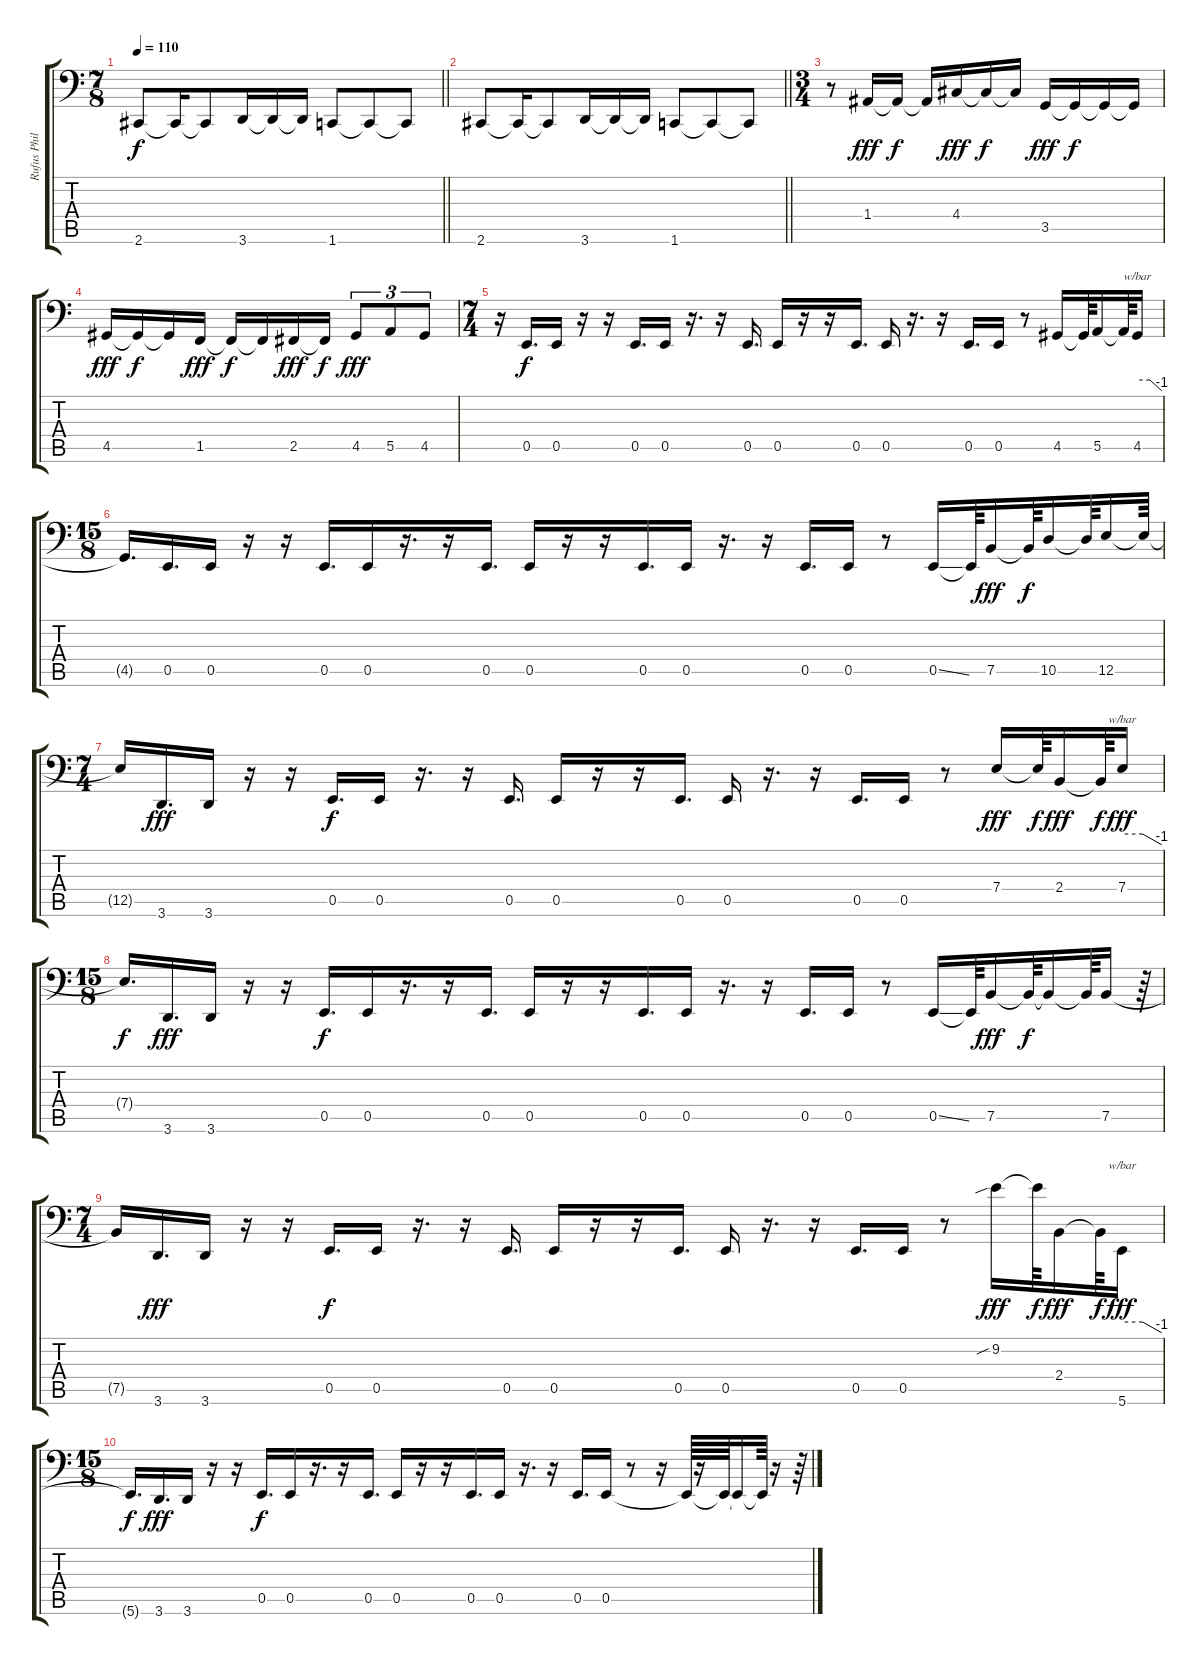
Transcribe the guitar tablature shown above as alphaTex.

\track ("Rufus Philpot" "Rufus Phil") {instrument electricbasspick}
\staff {score tabs}
\tuning (C3 G2 D2 A1 E1 B0) {hide}
\ts (7 8)
\tempo 110
\clef f4
\barLineRight lightlight
\ks c
2.6.8{dy f} 2.6{t}.16 2.6{t}.8 3.6.16 3.6{t}.16 3.6{t}.16 1.6.8 1.6{t}.8 1.6{t}.8 |
\barLineRight lightlight
2.6.8 2.6{t}.16 2.6{t}.8 3.6.16 3.6{t}.16 3.6{t}.16 1.6.8 1.6{t}.8 1.6{t}.8 |
\ts (3 4)
r.8 1.4.16{dy fff} 1.4{t}.16{dy f} 1.4{t}.16 4.4.16{dy fff} 4.4{t}.16{dy f} 4.4{t}.16 3.5.16{dy fff} 3.5{t}.16{dy f} 3.5{t}.16 3.5{t}.16 |
4.5.16{dy fff} 4.5{t}.16{dy f} 4.5{t}.16 1.5.16{dy fff} 1.5{t}.16{dy f} 1.5{t}.16 2.5.16{dy fff} 2.5{t}.16{dy f} 4.5.8{tu (3 2) dy fff} 5.5.8{tu (3 2)} 4.5.8{tu (3 2)} |
\ts (7 4)
r.16 0.5.16{d dy f} 0.5.16 r.16 r.16 0.5.16{d} 0.5.16 r.16{d} r.16 0.5.16{d} 0.5.16 r.16 r.16 0.5.16{d} 0.5.16 r.16{d} r.16 0.5.16{d} 0.5.16 r.8 4.5.16 4.5{t}.64 5.5.16 5.5{t}.64 4.5.16{tbe (custom default 0 0 31 0 60 -4)} |
\ts (15 8)
4.5{t}.16{d} 0.5.16{d} 0.5.16 r.16 r.16 0.5.16{d} 0.5.16 r.16{d} r.16 0.5.16{d} 0.5.16 r.16 r.16 0.5.16{d} 0.5.16 r.16{d} r.16 0.5.16{d} 0.5.16 r.8 0.5{ss}.16 0.5{t}.64 7.5.16{dy fff} 7.5{t}.64{dy f} 10.5.16 10.5{t}.64 12.5.16 12.5{t}.64 |
\ts (7 4)
12.5{t}.16 3.6.16{d dy fff} 3.6.16 r.16 r.16 0.5.16{d dy f} 0.5.16 r.16{d} r.16 0.5.16{d} 0.5.16 r.16 r.16 0.5.16{d} 0.5.16 r.16{d} r.16 0.5.16{d} 0.5.16 r.8 7.4.16{dy fff} 7.4{t}.64{dy f} 2.4.16{dy fff} 2.4{t}.64{dy f} 7.4.16{tbe (custom default 0 0 31 0 60 -4) dy fff} |
\ts (15 8)
7.4{t}.16{d dy f} 3.6.16{d dy fff} 3.6.16 r.16 r.16 0.5.16{d dy f} 0.5.16 r.16{d} r.16 0.5.16{d} 0.5.16 r.16 r.16 0.5.16{d} 0.5.16 r.16{d} r.16 0.5.16{d} 0.5.16 r.8 0.5{ss}.16 0.5{t}.64 7.5.16{dy fff} 7.5{t}.64{dy f} 7.5{t}.16 7.5{t}.64 7.5.16 r.64 |
\ts (7 4)
7.5{t}.16 3.6.16{d dy fff} 3.6.16 r.16 r.16 0.5.16{d dy f} 0.5.16 r.16{d} r.16 0.5.16{d} 0.5.16 r.16 r.16 0.5.16{d} 0.5.16 r.16{d} r.16 0.5.16{d} 0.5.16 r.8 9.2{sib}.16{dy fff} 9.2{t}.64{dy f} 2.4.16{dy fff} 2.4{t}.64{dy f} 5.6.16{tbe (custom default 0 0 31 0 60 -4) dy fff} |
\ts (15 8)
5.6{t}.16{d dy f} 3.6.16{d dy fff} 3.6.16 r.16 r.16 0.5.16{d dy f} 0.5.16 r.16{d} r.16 0.5.16{d} 0.5.16 r.16 r.16 0.5.16{d} 0.5.16 r.16{d} r.16 0.5.16{d} 0.5.16 r.8 r.16 0.5{t}.64 r.16 0.5{t}.64 0.5{t}.16 0.5{t}.64 r.16 r.64
